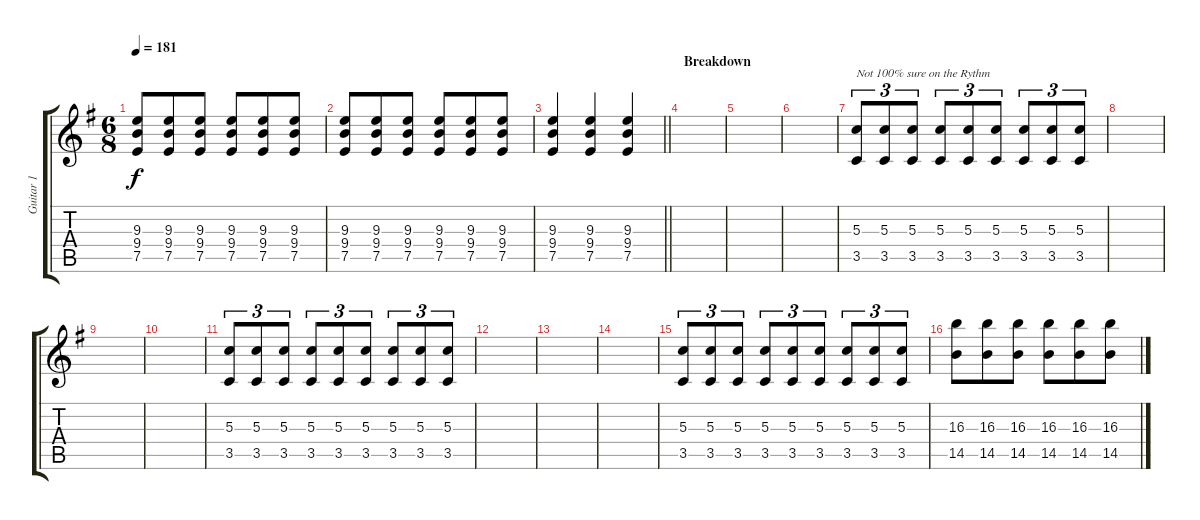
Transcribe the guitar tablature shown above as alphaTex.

\track ("Guitar 1" "Guitar 1") {instrument distortionguitar}
\staff {score tabs}
\tuning (E4 B3 G3 D3 A2 E2) {hide}
\ts (6 8)
\tempo 181
\clef g2
\ks eminor
(9.3 9.4 7.5).8{dy f} (9.3 9.4 7.5).8 (9.3 9.4 7.5).8 (9.3 9.4 7.5).8 (9.3 9.4 7.5).8 (9.3 9.4 7.5).8 |
(9.3 9.4 7.5).8 (9.3 9.4 7.5).8 (9.3 9.4 7.5).8 (9.3 9.4 7.5).8 (9.3 9.4 7.5).8 (9.3 9.4 7.5).8 |
\barLineRight lightlight
(9.3 9.4 7.5).4 (9.3 9.4 7.5).4 (9.3 9.4 7.5).4 |
\section ("" "Breakdown")
|
|
|
(5.3 3.5).8{tu (3 2) txt "Not 100% sure on the Rythm"} (5.3 3.5).8{tu (3 2)} (5.3 3.5).8{tu (3 2)} (5.3 3.5).8{tu (3 2)} (5.3 3.5).8{tu (3 2)} (5.3 3.5).8{tu (3 2)} (5.3 3.5).8{tu (3 2)} (5.3 3.5).8{tu (3 2)} (5.3 3.5).8{tu (3 2)} |
|
|
|
(5.3 3.5).8{tu (3 2)} (5.3 3.5).8{tu (3 2)} (5.3 3.5).8{tu (3 2)} (5.3 3.5).8{tu (3 2)} (5.3 3.5).8{tu (3 2)} (5.3 3.5).8{tu (3 2)} (5.3 3.5).8{tu (3 2)} (5.3 3.5).8{tu (3 2)} (5.3 3.5).8{tu (3 2)} |
|
|
|
(5.3 3.5).8{tu (3 2)} (5.3 3.5).8{tu (3 2)} (5.3 3.5).8{tu (3 2)} (5.3 3.5).8{tu (3 2)} (5.3 3.5).8{tu (3 2)} (5.3 3.5).8{tu (3 2)} (5.3 3.5).8{tu (3 2)} (5.3 3.5).8{tu (3 2)} (5.3 3.5).8{tu (3 2)} |
(16.3 14.5).8 (16.3 14.5).8 (16.3 14.5).8 (16.3 14.5).8 (16.3 14.5).8 (16.3 14.5).8
